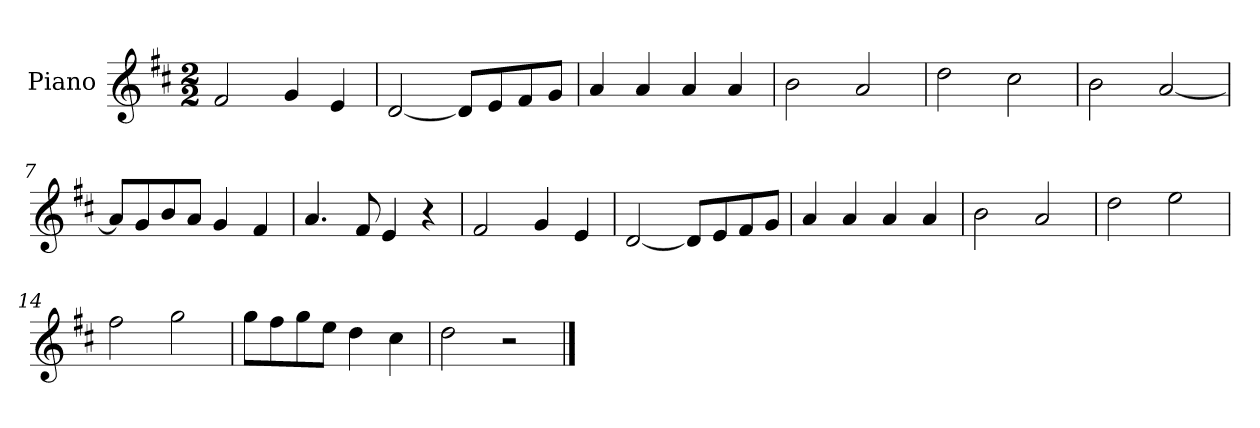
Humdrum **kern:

**kern
*part1
*staff1
*I"Piano
*I'Pno
*clefG2
*k[f#c#]
*D:
*M2/2
=1
2f#/
4g/
4e/
=2
[2d/
8d/L]
8e/
8f#/
8g/J
=3
4a/
4a/
4a/
4a/
=4
2b\
2a/
=5
2dd\
2cc#\
=6
2b\
[2a/
=7
8a/L]
8g/
8b/
8a/J
4g/
4f#/
=8
4.a/
8f#/
4e/
4r
=9
2f#/
4g/
4e/
=10
[2d/
8d/L]
8e/
8f#/
8g/J
=11
4a/
4a/
4a/
4a/
=12
2b\
2a/
=13
2dd\
2ee\
=14
2ff#\
2gg\
=15
8gg\L
8ff#\
8gg\
8ee\J
4dd\
4cc#\
=16
2dd\
2r
==
*-
